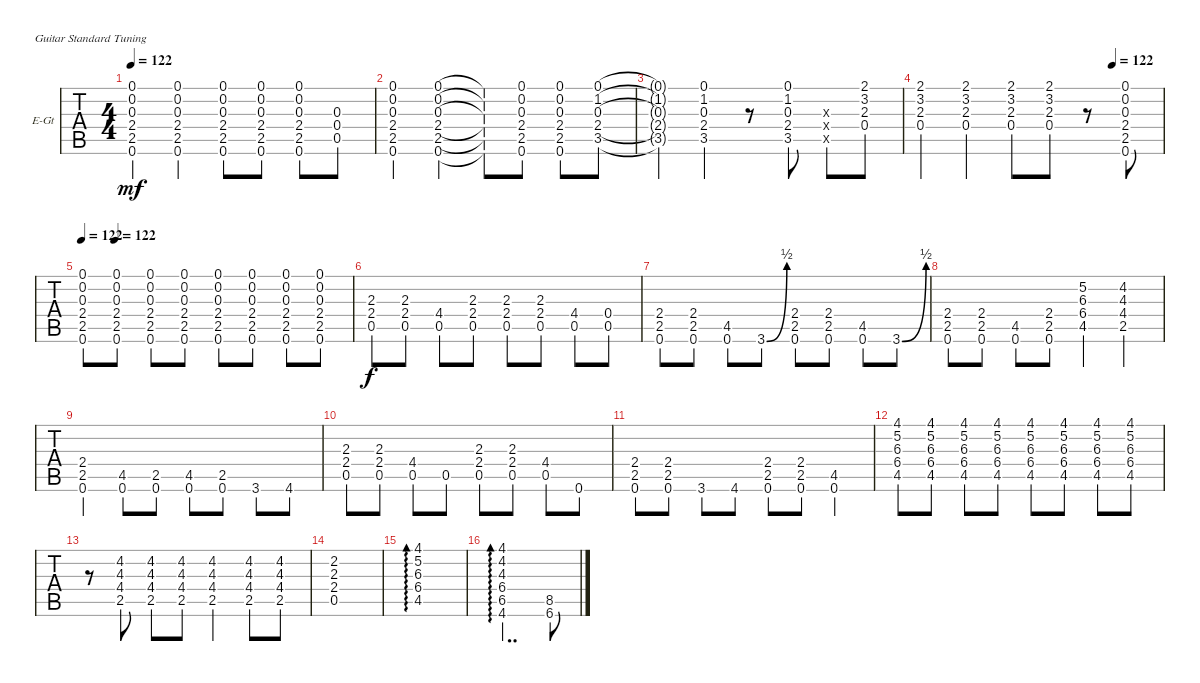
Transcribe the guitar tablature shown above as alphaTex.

\bracketExtendMode groupsimilarinstruments
\firstSystemTrackNameOrientation horizontal
\otherSystemsTrackNameOrientation horizontal
\track ("Electric Guitar Clean" "E-Gt") {instrument electricguitarclean}
\staff {tabs}
\tuning (E4 B3 G3 D3 A2 E2)
\ts (4 4)
\tempo 122
\clef g2
\scale
0.333333
\ks c
(0.6{t} 2.5{t} 2.4{t} 0.3{t} 0.2{t} 0.1{t}).4{dy mf} (0.1 0.2 0.3 2.4 2.5 0.6).4 (0.1 0.2 0.3 2.4 2.5 0.6).8 (0.1 0.2 0.3 2.4 2.5 0.6).8 (0.1 0.2 0.3 2.4 2.5 0.6).8 (0.5 0.4 0.3).8 |
\scale
0.333333 (0.6 2.5 2.4 0.3 0.2 0.1).4 (0.6 2.5 2.4 0.3 0.2 0.1).4 (0.6{t} 2.5{t} 2.4{t} 0.3{t} 0.2{t} 0.1{t}).8 (0.6 2.5 2.4 0.3 0.2 0.1).8 (0.6 2.5 2.4 0.3 0.2 0.1).8 (0.1 1.2 0.3 2.4 3.5).8 |
\scale
0.333333 (3.5{t} 2.4{t} 0.3{t} 1.2{t} 0.1{t}).4 (3.5 2.4 0.3 1.2 0.1).4 r.8 (3.5 2.4 0.3 1.2 0.1).8 (0.3{x} 0.4{x} 0.5{x}).8 (0.4 2.3 3.2 2.1).8 |
\tempo (122 0.79375)
\scale
0.333333 (2.1 3.2 2.3 0.4).4 (0.4 2.3 3.2 2.1).4 (0.4 2.3 3.2 2.1).8 (0.4 2.3 3.2 2.1).8 r.8 (0.1 0.2 0.3 2.4 2.5 0.6).8 |
\tempo 122
\tempo (122 0.123077)
\scale
0.333333 (0.6 2.5 2.4 0.3 0.2 0.1).8 (0.6 2.5 2.4 0.3 0.2 0.1).8 (0.6 2.5 2.4 0.3 0.2 0.1).8 (0.6 2.5 2.4 0.3 0.2 0.1).8 (0.6 2.5 2.4 0.3 0.2 0.1).8 (0.6 2.5 2.4 0.3 0.2 0.1).8 (0.6 2.5 2.4 0.3 0.2 0.1).8 (0.6 2.5 2.4 0.3 0.2 0.1).8 |
\section ("" "")
\scale
0.333333 (2.3 2.4 0.5).8{dy f} (2.3 2.4 0.5).8 (0.5{st} 4.4{st}).8 (0.5 2.4 2.3).8 (0.5 2.4 2.3).8 (0.5 2.4 2.3).8 (4.4{st} 0.5{st}).8 (0.5 0.4).8 |
\scale
0.333333 (2.4 2.5 0.6).8 (2.4 2.5 0.6).8 (0.6{st} 4.5{st}).8 3.6{be (bend 0 0 15 2)}.8 (0.6 2.5 2.4).8 (2.4 2.5 0.6).8 (0.6{st} 4.5{st}).8 3.6{be (bend 0 0 15 2)}.8 |
\scale
0.333333 (0.6 2.5 2.4).8 (0.6 2.5 2.4).8 (4.5{st} 0.6{st}).8 (2.4 2.5 0.6).8 (4.5{st} 6.4{st} 6.3{st} 5.2{st}).4 (2.5{st} 4.4{st} 4.3{st} 4.2{st}).4 |
\scale
0.333333 (2.4 2.5 0.6).4 (0.6{st} 4.5{st}).8 (2.5 0.6).8 (0.6 4.5).8 (2.5 0.6).8 3.6.8 4.6.8 |
\scale
0.333333 (0.5 2.4 2.3).8 (0.5 2.4 2.3).8 (4.4{st} 0.5{st}).8 0.5.8 (0.5 2.4 2.3).8 (0.5 2.4 2.3).8 (4.4{st} 0.5{st}).8 0.6.8 |
\scale
0.333333 (2.4 2.5 0.6).8 (2.4 2.5 0.6).8 3.6.8 4.6.8 (0.6 2.5 2.4).8 (0.6 2.5 2.4).8 (4.5{st} 0.6{st}).4 |
\scale
0.333333 (4.5 6.4 6.3 5.2 4.1).8 (4.5 6.4 6.3 5.2 4.1).8 (4.5 6.4 6.3 5.2 4.1).8 (4.5 6.4 6.3 5.2 4.1).8 (4.5 6.4 6.3 5.2 4.1).8 (4.5 6.4 6.3 5.2 4.1).8 (4.5 6.4 6.3 5.2 4.1).8 (4.5 6.4 6.3 5.2 4.1).8 |
\scale
0.333333 r.8 (4.2 4.3 4.4 2.5).8 (4.2 4.3 4.4 2.5).8 (4.2 4.3 4.4 2.5).8 (4.2 4.3 4.4 2.5).4 (4.2 4.3 4.4 2.5).8 (4.2 4.3 4.4 2.5).8 |
\scale
0.333333 (0.5 2.4 2.3 2.2).1 |
\scale
0.333333 (4.1 5.2 6.3 6.4 4.5).1{ad 0} |
\scale
0.333333 (4.6 6.5 6.4 4.3 4.2 4.1).2{dd ad 0} (8.5{sl} 6.6{sl}).8
